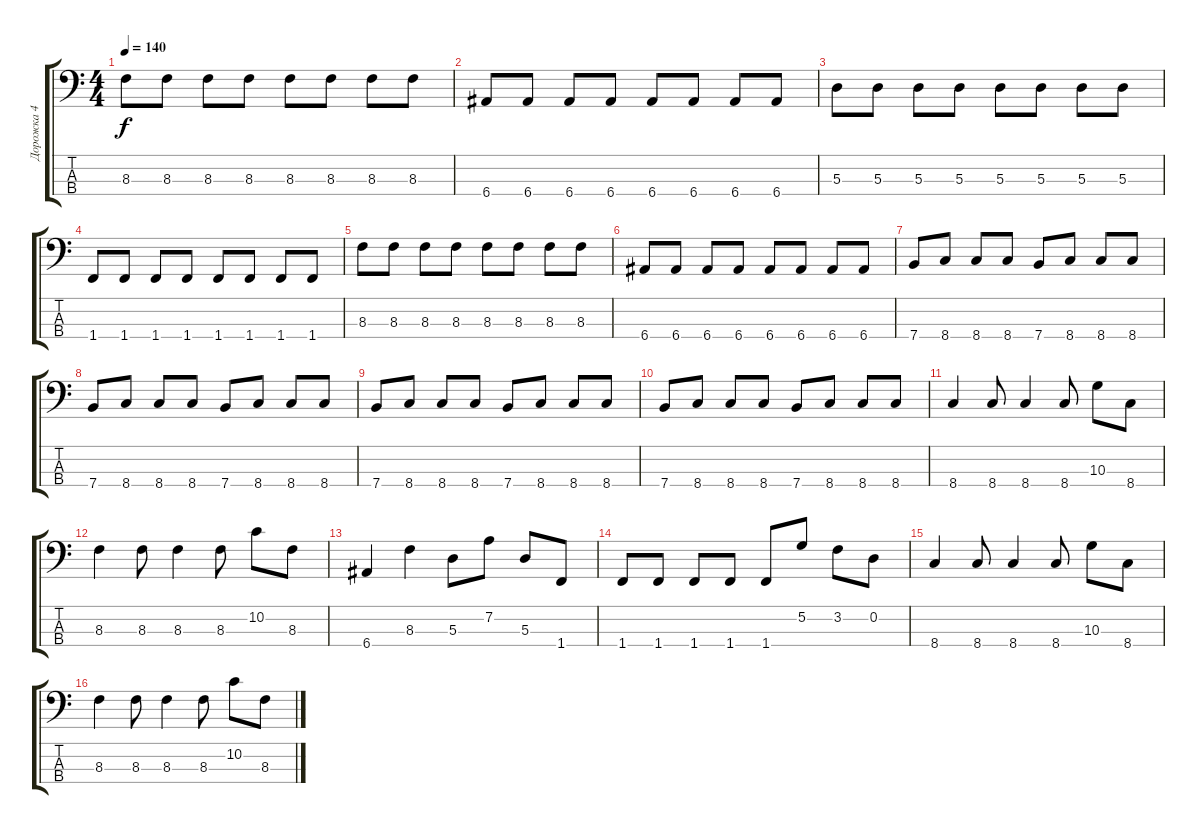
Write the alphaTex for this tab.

\track ("Дорожка 4" "Дорожка 4") {instrument electricbassfinger}
\staff {score tabs}
\tuning (G2 D2 A1 E1) {hide}
\ts (4 4)
\tempo 140
\clef f4
\ks c
8.3.8{dy f} 8.3.8 8.3.8 8.3.8 8.3.8 8.3.8 8.3.8 8.3.8 |
6.4.8 6.4.8 6.4.8 6.4.8 6.4.8 6.4.8 6.4.8 6.4.8 |
5.3.8 5.3.8 5.3.8 5.3.8 5.3.8 5.3.8 5.3.8 5.3.8 |
1.4.8 1.4.8 1.4.8 1.4.8 1.4.8 1.4.8 1.4.8 1.4.8 |
8.3.8 8.3.8 8.3.8 8.3.8 8.3.8 8.3.8 8.3.8 8.3.8 |
6.4.8 6.4.8 6.4.8 6.4.8 6.4.8 6.4.8 6.4.8 6.4.8 |
7.4.8 8.4.8 8.4.8 8.4.8 7.4.8 8.4.8 8.4.8 8.4.8 |
7.4.8 8.4.8 8.4.8 8.4.8 7.4.8 8.4.8 8.4.8 8.4.8 |
7.4.8 8.4.8 8.4.8 8.4.8 7.4.8 8.4.8 8.4.8 8.4.8 |
7.4.8 8.4.8 8.4.8 8.4.8 7.4.8 8.4.8 8.4.8 8.4.8 |
8.4.4 8.4.8 8.4.4 8.4.8 10.3.8 8.4.8 |
8.3.4 8.3.8 8.3.4 8.3.8 10.2.8 8.3.8 |
6.4.4 8.3.4 5.3.8 7.2.8 5.3.8 1.4.8 |
1.4.8 1.4.8 1.4.8 1.4.8 1.4.8 5.2.8 3.2.8 0.2.8 |
8.4.4 8.4.8 8.4.4 8.4.8 10.3.8 8.4.8 |
8.3.4 8.3.8 8.3.4 8.3.8 10.2.8 8.3.8
